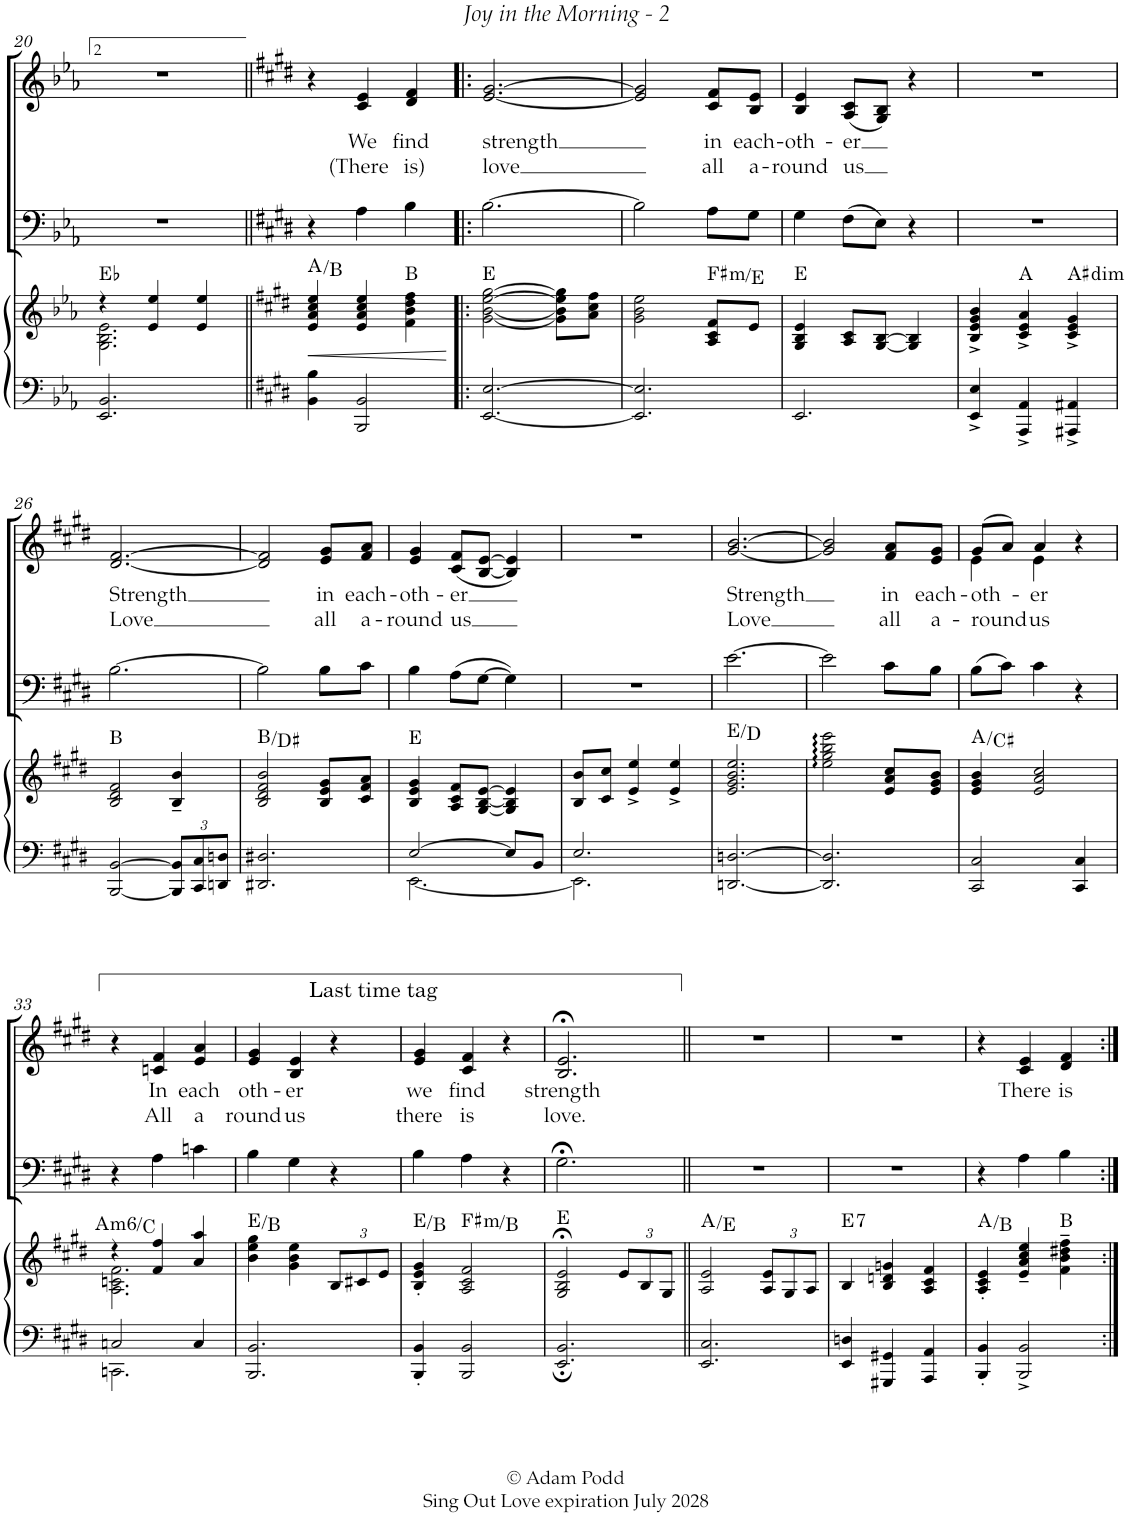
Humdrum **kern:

**kern	**kern	**dynam	**harte	**kern	**kern	**text	**text
*part2	*part2	*part2	*part2	*part1	*part1	*part1	*part1
*staff4	*staff3	*staff3/4	*	*staff2	*staff1	*staff1	*staff1
*I"Piano	*	*	*	*I"Violins (section)	*	*	*
*I'Pno	*	*	*	*	*	*	*
!!LO:PB:g=z
*clefF4	*clefG2	*	*	*clefF4	*clefG2	*	*
*k[b-e-a-]	*k[b-e-a-]	*	*	*k[b-e-a-]	*k[b-e-a-]	*	*
*E-:	*E-:	*	*	*E-:	*E-:	*	*
*M3/4	*M3/4	*	*	*M3/4	*M3/4	*	*
=20	=20	=20	=20	=20	=20	=20	=20
*	*^	*	*	*	*	*	*
2.EE-/ 2.BB-/	4r	2.G\ 2.B-\ 2.e-\	.	Eb:maj	2.r	2.r	.	.
.	4e-/ 4ee-/	.	.	.	.	.	.	.
.	4e-/ 4ee-/	.	.	.	.	.	.	.
*	*v	*v	*	*	*	*	*	*
=21||	=21||	=21||	=21||	=21||	=21||	=21||	=21||
*k[f#c#g#d#]	*k[f#c#g#d#]	*	*	*k[f#c#g#d#]	*k[f#c#g#d#]	*	*
*E:	*E:	*	*	*E:	*E:	*	*
!	!	!LO:HP:b	!	!	!	!	!
4BB\ 4B\	4e/ 4a/ 4cc#/ 4ee/	<	A:maj/2	4r	4r	.	.
!	!	!	!	!	!	!LO:LY:b	!LO:LY:b
2BBB/ 2BB/	4e/ 4a/ 4cc#/ 4ee/	.	.	4A\	4c#/ 4e/	We	(There
!	!	!	!	!	!	!LO:LY:b	!LO:LY:b
.	4f#\ 4b\ 4dd#\ 4ff#\	.	B:maj	4B\	4d#/ 4f#/	find	is)
.	.	[	.	.	.	.	.
=22!|:	=22!|:	=22!|:	=22!|:	=22!|:	=22!|:	=22!|:	=22!|:
!	!	!	!	!	!	!LO:LY:b	!LO:LY:b
[<2.EE/ [>2.E/	[<2g#\ [<2b\ [>2ee\ [>2gg#\	.	E:maj	[>2.B\	[<2.e/ [>2.g#/	strength	love
.	8g#\] 8b\] 8ee\] 8gg#\]L	.	.	.	.	.	.
.	8a\ 8cc#\ 8ff#\J	.	.	.	.	.	.
=23	=23	=23	=23	=23	=23	=23	=23
2.EE/] 2.E/]	2g#\ 2b\ 2ee\	.	.	2B\]	2e/] 2g#/]	.	.
!	!	!	!LO:H:kt=m	!	!	!LO:LY:b	!LO:LY:b
.	8A/ 8c#/ 8f#/L	.	F#:min/b7	8A\L	8c#/ 8f#/L	in	all
!	!	!	!	!	!	!LO:LY:b	!LO:LY:b
.	8e/J	.	.	8G#\J	8B/ 8e/J	each-	a-
=24	=24	=24	=24	=24	=24	=24	=24
!	!	!	!	!	!	!LO:LY:b	!LO:LY:b
2.EE/	4G#/ 4B/ 4e/	.	E:maj	4G#\	4B/ 4e/	-oth-	-round
!	!	!	!	!	!	!LO:LY:b	!LO:LY:b
.	8A/ 8c#/L	.	.	8F#\L	(<8A/ 8c#/L	-er	us
.	[<8G#/ [>8B/J	.	.	8E\J	8G#/ 8B/J)	.	.
.	4G#/] 4B/]	.	.	4r	4r	.	.
=25	=25	=25	=25	=25	=25	=25	=25
4EE/^ 4E/^	4B/^ 4e/^ 4g#/^ 4b/^	.	.	2.r	2.r	.	.
4AAA/^ 4AA/^	4c#/^ 4e/^ 4a/^	.	A:maj	.	.	.	.
!	!	!	!LO:H:kt=dim	!	!	!	!
4AAA#X/^ 4AA#X/^	4c#/^ 4e/^ 4g#/^	.	A#:dim	.	.	.	.
!!LO:LB:g=z
=26	=26	=26	=26	=26	=26	=26	=26
!	!	!	!	!	!	!LO:LY:b	!LO:LY:b
[<2BBB/ [>2BB/	2B/ 2d#/ 2f#/	.	B:maj	[>2.B\	[<2.d#/ [>2.f#/	Strength	Love
*Xbrackettup	*	*	*	*	*	*	*
12BBB/] 12BB/]L	4B/~ 4b/~	.	.	.	.	.	.
12CC#/ 12C#/	.	.	.	.	.	.	.
12DDn/ 12Dn/J	.	.	.	.	.	.	.
=27	=27	=27	=27	=27	=27	=27	=27
2.DD#X/ 2.D#X/	2B/ 2d#/ 2f#/ 2b/	.	B:maj/3	2B\]	2d#/] 2f#/]	.	.
!	!	!	!	!	!	!LO:LY:b	!LO:LY:b
.	8B/ 8e/ 8g#/L	.	.	8B\L	8e/ 8g#/L	in	all
!	!	!	!	!	!	!LO:LY:b	!LO:LY:b
.	8c#/ 8f#/ 8a/J	.	.	8c#\J	8f#/ 8a/J	each-	a-
=28	=28	=28	=28	=28	=28	=28	=28
*^	*	*	*	*	*	*	*
!	!	!	!	!	!	!	!LO:LY:b	!LO:LY:b
[>2E/	[<2.EE\	4B/ 4e/ 4g#/	.	E:maj	4B\	4e/ 4g#/	-oth-	-round
!	!	!	!	!	!	!	!LO:LY:b	!LO:LY:b
.	.	8A/ 8c#/ 8f#/L	.	.	8A\L	(<8c#/ 8f#/L	-er	us
.	.	[<8G#/ [<8B/ [>8e/J	.	.	[>8G#\J	[<8B/ [>8e/J	.	.
8E/L]	.	4G#/] 4B/] 4e/]	.	.	4G#\]	4B/] 4e/])	.	.
8BB/J	.	.	.	.	.	.	.	.
=29	=29	=29	=29	=29	=29	=29	=29	=29
2.E/	2.EE\]	8B/ 8b/L	.	.	2.r	2.r	.	.
.	.	8c#/ 8cc#/J	.	.	.	.	.	.
.	.	4e/^ 4ee/^	.	.	.	.	.	.
.	.	4e/^ 4ee/^	.	.	.	.	.	.
*v	*v	*	*	*	*	*	*	*
=30	=30	=30	=30	=30	=30	=30	=30
!	!	!	!	!	!	!LO:LY:b	!LO:LY:b
[<2.DDn/ [>2.Dn/	2.e/ 2.g#/ 2.b/ 2.ee/	.	E:maj/b7	[>2.e\	[<2.g#/ [>2.b/	Strength	Love
=31	=31	=31	=31	=31	=31	=31	=31
2.DD/] 2.D/]	2ee\ 2gg#\ 2bb\ 2eee\	.	.	2e\]	2g#/] 2b/]	.	.
!	!	!	!	!	!	!LO:LY:b	!LO:LY:b
.	8e/ 8a/ 8cc#/L	.	.	8c#\L	8f#/ 8a/L	in	all
!	!	!	!	!	!	!LO:LY:b	!LO:LY:b
.	8e/ 8g#/ 8b/J	.	.	8B\J	8e/ 8g#/J	each-	a-
=32	=32	=32	=32	=32	=32	=32	=32
!	!	!	!	!	!	!LO:LY:b	!LO:LY:b
*	*	*	*	*	*^	*	*
2CC#/ 2C#/	4e/ 4g#/ 4b/	.	A:maj/3	8B\L	(>8g#/L	4e\	-oth-	-round
.	.	.	.	8c#\J	8a/J)	.	.	.
!	!	!	!	!	!	!	!LO:LY:b	!LO:LY:b
.	2e/ 2a/ 2cc#/	.	.	4c#\	4a/	4e\	-er	us
4CC#/ 4C#/	.	.	.	4r	4r	4ryy	.	.
!!LO:LB:g=z
=33	=33	=33	=33	=33	=33	=33	=33	=33
*^	*^	*	*	*	*	*	*	*
!	!	!	!	!	!LO:H:kt=m6	!	!	!	!	!
*	*	*	*	*	*	*	*v	*v	*	*
2Cn/	2.CCn\	4r	2.A\ 2.cn\ 2.f#\	.	A:min6/b3	4r	4r	.	.
!	!	!	!	!	!	!	!	!LO:LY:b	!LO:LY:b
.	.	4f#/ 4ff#/	.	.	.	4A\	4cn/ 4f#/	In	All
!	!	!	!	!	!	!	!	!LO:LY:b	!LO:LY:b
4C/	.	4a/ 4aa/	.	.	.	4cn\	4e/ 4a/	each	a
*v	*v	*	*	*	*	*	*	*	*
*	*v	*v	*	*	*	*	*	*
=34	=34	=34	=34	=34	=34	=34	=34
!	!	!	!	!	!	!LO:LY:b	!LO:LY:b
*	*	*	*	*	*^	*	*
2.BBB/ 2.BB/	4b\ 4ee\ 4gg#\	.	E:maj/5	4B\	4e/ 4g#/	4.ryy	oth-	round
!	!	!	!	!	!	!	!LO:LY:b	!LO:LY:b
.	4g#\ 4b\ 4ee\	.	.	4G#\	4B/ 4e/	.	-er	us
!	!	!	!	!	!	!LO:TX:a:t=Last time tag	!	!
.	.	.	.	.	.	4.ryy	.	.
*	*Xbrackettup	*	*	*	*	*	*	*
.	12B/L	.	.	4r	4r	.	.	.
.	12c#X/	.	.	.	.	.	.	.
.	12e/J	.	.	.	.	.	.	.
=35	=35	=35	=35	=35	=35	=35	=35	=35
!	!	!	!	!	!	!	!LO:LY:b	!LO:LY:b
*	*	*	*	*	*v	*v	*	*
4BBB/' 4BB/'	4B/' 4e/' 4g#/'	.	E:maj/5	4B\	4e/ 4g#/	we	there
!	!	!	!LO:H:kt=m	!	!	!LO:LY:b	!LO:LY:b
2BBB/ 2BB/	2A/ 2c#/ 2f#/	.	F#:min/4	4A\	4c#/ 4f#/	find	is
.	.	.	.	4r	4r	.	.
=36	=36	=36	=36	=36	=36	=36	=36
!	!	!	!	!	!	!LO:LY:b	!LO:LY:b
2.EE/; 2.BB/;	2G#/;< 2B/;< 2e/;<	.	E:maj	2.G#;<\	2.B/;< 2.e/;<	strength	love.
.	12e/L	.	.	.	.	.	.
.	12B/	.	.	.	.	.	.
.	12G#/J	.	.	.	.	.	.
=37||	=37||	=37||	=37||	=37||	=37||	=37||	=37||
2.EE/ 2.C#/	2A/ 2e/	.	A:maj/5	2.r	2.r	.	.
.	12A/ 12e/L	.	.	.	.	.	.
.	12G#/	.	.	.	.	.	.
.	12A/J	.	.	.	.	.	.
=38	=38	=38	=38	=38	=38	=38	=38
!	!	!	!LO:H:kt=7	!	!	!	!
4EE/ 4Dn/	4B/	.	E:7	2.r	2.r	.	.
4GGG#X/ 4GG#X/	4B/ 4dn/ 4gn/	.	.	.	.	.	.
4AAA/ 4AA/	4A/ 4c#/ 4f#/	.	.	.	.	.	.
=39	=39	=39	=39	=39	=39	=39	=39
4BBB/' 4BB/'	4A/' 4c#/' 4e/'	.	A:maj/2	4r	4r	.	.
!	!	!	!	!	!	!LO:LY:b	!
2BBB/^ 2BB/^	4e/~ 4a/~ 4cc#/~ 4ee/~	.	.	4A\	4c#/ 4e/	There	.
!	!	!	!	!	!	!LO:LY:b	!
.	4f#\~ 4b\~ 4dd#X\~ 4ff#\~	.	B:maj	4B\	4d#/ 4f#/	is	.
=:|!	=:|!	=:|!	=:|!	=:|!	=:|!	=:|!	=:|!
*-	*-	*-	*-	*-	*-	*-	*-
